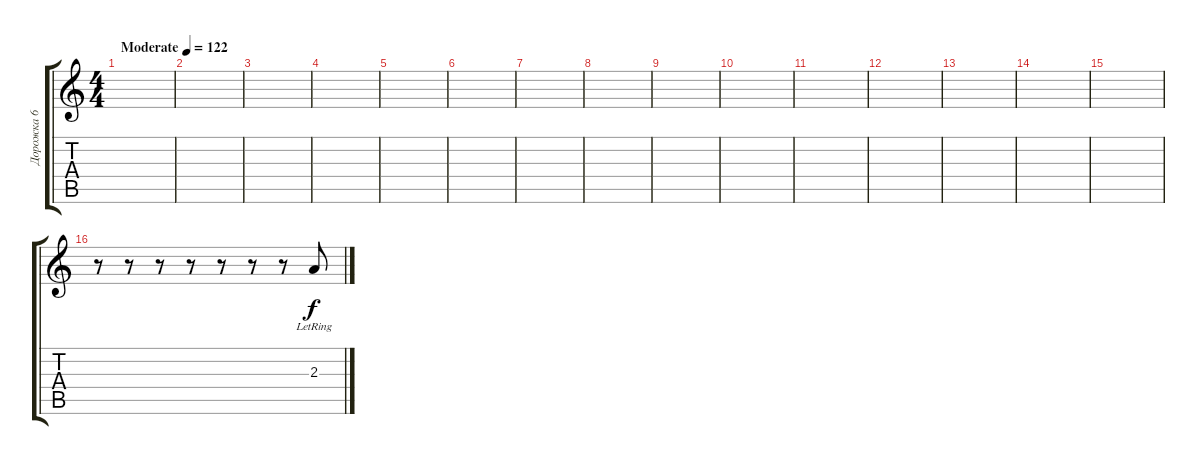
\track ("Дорожка 6" "Дорожка 6") {instrument acousticguitarsteel}
\staff {score tabs}
\tuning (E4 B3 G3 D3 A2 E2) {hide}
\ts (4 4)
\tempo (122 "Moderate")
\clef g2
\ks c
|
|
|
|
|
|
|
|
|
|
|
|
|
|
|
r.8 r.8 r.8 r.8 r.8 r.8 r.8 2.3{lr}.8
